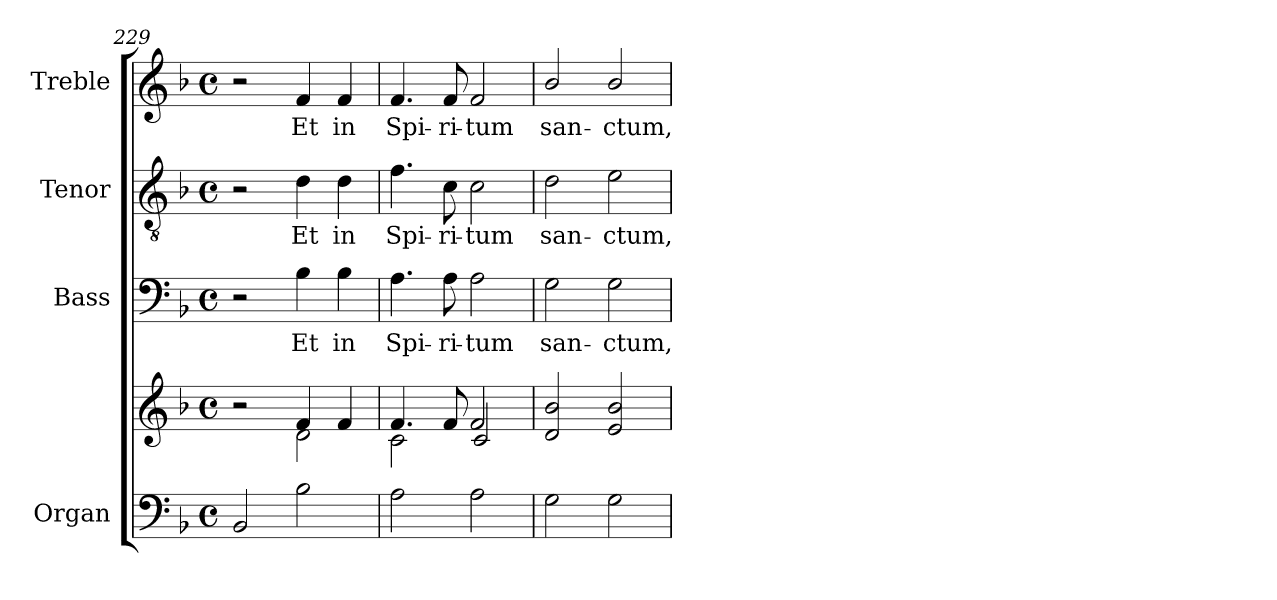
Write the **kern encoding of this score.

**kern	**kern	**kern	**text	**kern	**text	**kern	**text
*part4	*part4	*part3	*part3	*part2	*part2	*part1	*part1
*staff5	*staff4	*staff3	*staff3	*staff2	*staff2	*staff1	*staff1
*I"Organ	*	*I"Bass	*	*I"Tenor	*	*I"Treble	*
*I'Organ	*	*I'Bass	*	*I'Tenor	*	*I'Treble	*
*clefF4	*clefG2	*clefF4	*	*clefGv2	*	*clefG2	*
*k[b-]	*k[b-]	*k[b-]	*	*k[b-]	*	*k[b-]	*
*F:	*F:	*F:	*	*F:	*	*F:	*
*M4/4	*M4/4	*M4/4	*	*M4/4	*	*M4/4	*
*met(c)	*met(c)	*met(c)	*	*met(c)	*	*met(c)	*
=229	=229	=229	=229	=229	=229	=229	=229
*	*^	*	*	*	*	*	*
2BB-	2r	2ryy	2r	.	2r	.	2r	.
!	!	!	!	!LO:LY:b	!	!LO:LY:b	!	!LO:LY:b
2B-	4f	2d\	4B-	Et	4d	Et	4f	Et
!	!	!	!	!LO:LY:b	!	!LO:LY:b	!	!LO:LY:b
.	4f	.	4B-	in	4d	in	4f	in
=230	=230	=230	=230	=230	=230	=230	=230	=230
!	!	!	!	!LO:LY:b	!	!LO:LY:b	!	!LO:LY:b
2A	4.f	2c\	4.A	Spi-	4.f	Spi-	4.f	Spi-
!	!	!	!	!LO:LY:b	!	!LO:LY:b	!	!LO:LY:b
.	8f	.	8A	-ri-	8c	-ri-	8f	-ri-
!	!	!	!	!LO:LY:b	!	!LO:LY:b	!	!LO:LY:b
2A	2f	2c/	2A	-tum	2c	-tum	2f	-tum
=231	=231	=231	=231	=231	=231	=231	=231	=231
!	!	!	!	!LO:LY:b	!	!LO:LY:b	!	!LO:LY:b
2G	2d/ 2b-/	1ryy	2G	san-	2d	san-	2b-/	san-
!	!	!	!	!LO:LY:b	!	!LO:LY:b	!	!LO:LY:b
2G	2e/ 2b-/	.	2G	-ctum,	2e	-ctum,	2b-/	-ctum,
*	*v	*v	*	*	*	*	*	*
=	=	=	=	=	=	=	=
*-	*-	*-	*-	*-	*-	*-	*-
